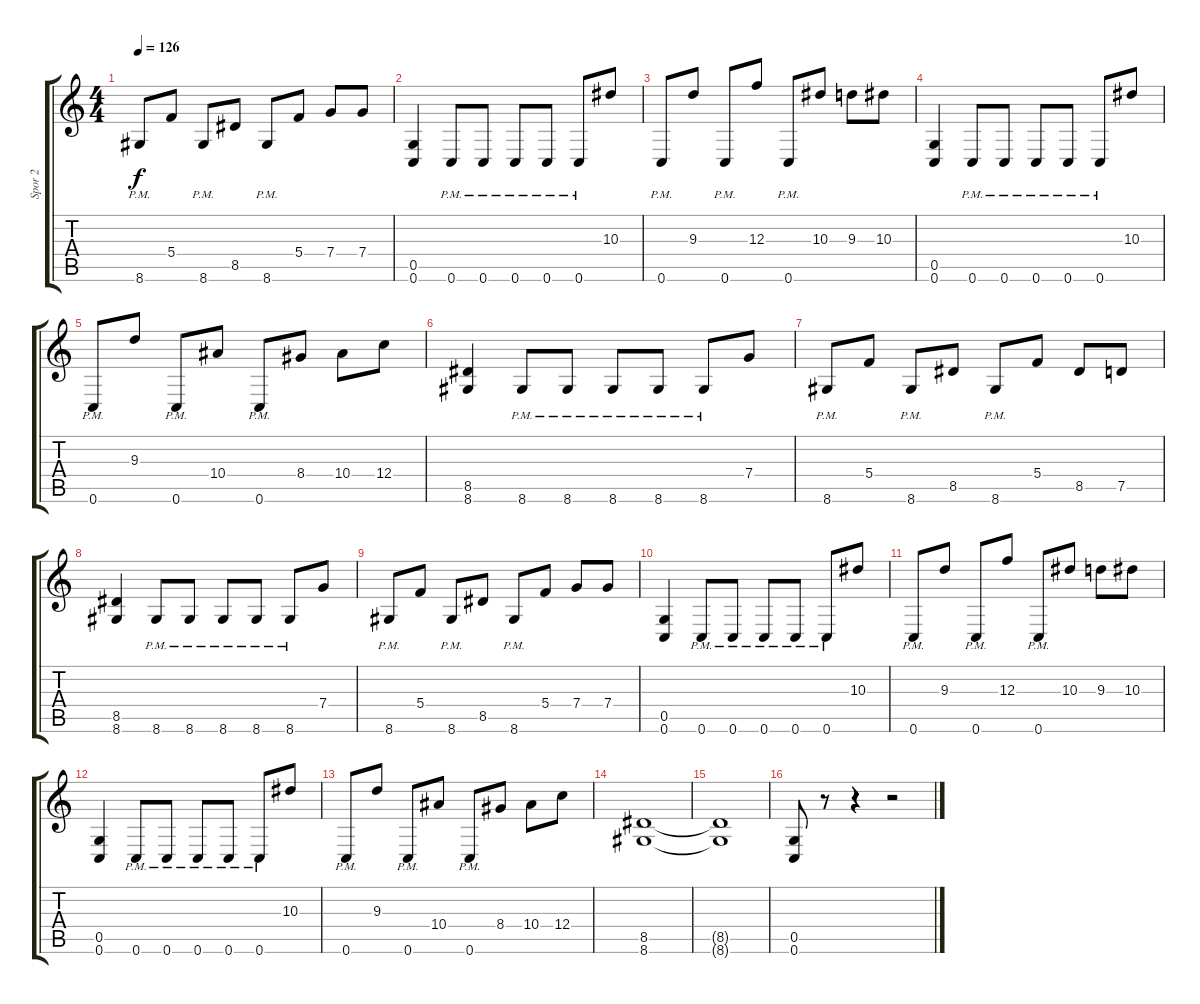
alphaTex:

\track ("Spor 2" "Spor 2") {instrument distortionguitar}
\staff {score tabs}
\tuning (D4 A3 F3 C3 G2 C2) {hide}
\ts (4 4)
\tempo 126
\clef g2
\ks c
8.6{pm}.8{dy f} 5.4.8 8.6{pm}.8 8.5.8 8.6{pm}.8 5.4.8 7.4.8 7.4.8 |
(0.5 0.6).4 0.6{pm}.8 0.6{pm}.8 0.6{pm}.8 0.6{pm}.8 0.6{pm}.8 10.3.8 |
0.6{pm}.8 9.3.8 0.6{pm}.8 12.3.8 0.6{pm}.8 10.3.8 9.3.8 10.3.8 |
(0.5 0.6).4 0.6{pm}.8 0.6{pm}.8 0.6{pm}.8 0.6{pm}.8 0.6{pm}.8 10.3.8 |
0.6{pm}.8 9.3.8 0.6{pm}.8 10.4.8 0.6{pm}.8 8.4.8 10.4.8 12.4.8 |
(8.5 8.6).4 8.6{pm}.8 8.6{pm}.8 8.6{pm}.8 8.6{pm}.8 8.6{pm}.8 7.4.8 |
8.6{pm}.8 5.4.8 8.6{pm}.8 8.5.8 8.6{pm}.8 5.4.8 8.5.8 7.5.8 |
(8.5 8.6).4 8.6{pm}.8 8.6{pm}.8 8.6{pm}.8 8.6{pm}.8 8.6{pm}.8 7.4.8 |
8.6{pm}.8 5.4.8 8.6{pm}.8 8.5.8 8.6{pm}.8 5.4.8 7.4.8 7.4.8 |
(0.5 0.6).4 0.6{pm}.8 0.6{pm}.8 0.6{pm}.8 0.6{pm}.8 0.6{pm}.8 10.3.8 |
0.6{pm}.8 9.3.8 0.6{pm}.8 12.3.8 0.6{pm}.8 10.3.8 9.3.8 10.3.8 |
(0.5 0.6).4 0.6{pm}.8 0.6{pm}.8 0.6{pm}.8 0.6{pm}.8 0.6{pm}.8 10.3.8 |
0.6{pm}.8 9.3.8 0.6{pm}.8 10.4.8 0.6{pm}.8 8.4.8 10.4.8 12.4.8 |
(8.5 8.6).1 |
(8.5{t} 8.6{t}).1 |
(0.5 0.6).8 r.8 r.4 r.2
